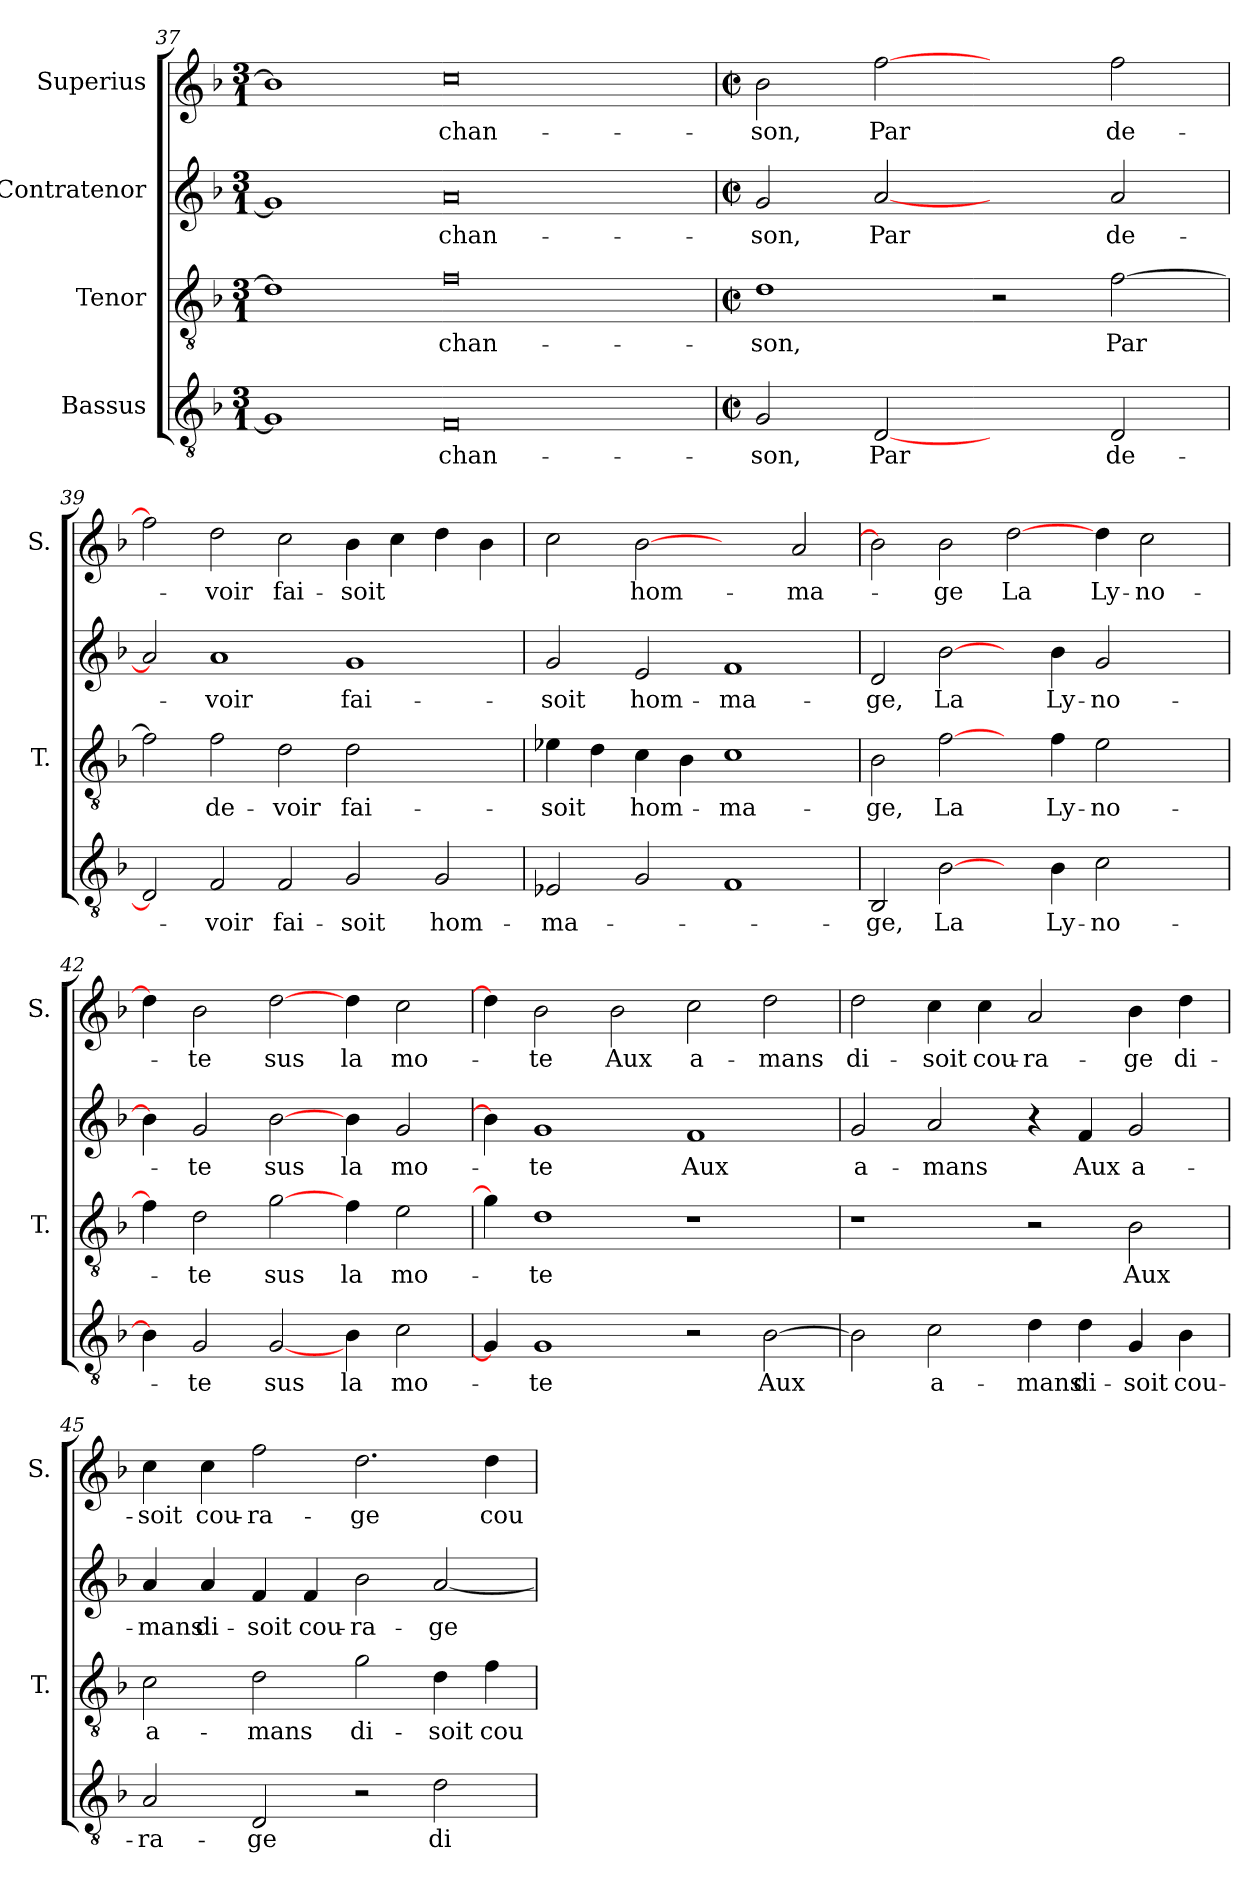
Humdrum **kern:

**kern	**text	**kern	**text	**kern	**text	**kern	**text
*part4	*part4	*part3	*part3	*part2	*part2	*part1	*part1
*staff4	*staff4	*staff3	*staff3	*staff2	*staff2	*staff1	*staff1
*I"Bassus	*	*I"Tenor	*	*I"Contratenor	*	*I"Superius	*
*	*	*I'T.	*	*	*	*I'S.	*
*clefGv2	*	*clefGv2	*	*clefG2	*	*clefG2	*
*k[b-]	*	*k[b-]	*	*k[b-]	*	*k[b-]	*
*F:	*	*F:	*	*F:	*	*F:	*
*M3/1	*	*M3/1	*	*M3/1	*	*M3/1	*
=37	=37	=37	=37	=37	=37	=37	=37
1G/]	.	1d\]	.	1g/]	.	1b-\]	.
0F/	chan-	0f\	chan-	0a/	chan-	0cc\	chan-
=38	=38	=38	=38	=38	=38	=38	=38
*M2/2	*	*M2/2	*	*M2/2	*	*M2/2	*
*met(c|)	*	*met(c|)	*	*met(c|)	*	*met(c|)	*
2G/	-son,	1d\	-son,	2g/	-son,	2b-\	-son,
[2D/	Par	.	.	[2a/	Par	[2ff\	Par
2ryy	.	2r	.	2ryy	.	2ryy	.
2D/	de-	[2f\	Par	2a/	de-	2ff\	de-
=39	=39	=39	=39	=39	=39	=39	=39
2D/]	.	2f\]	.	2a/]	.	2ff\]	.
2F/	-voir	2f\	de-	1a/	-voir	2dd\	-voir
2F/	fai-	2d\	-voir	.	.	2cc\	fai-
2G/	-soit	2d\	fai-	1g/	fai-	4b-\	-soit
.	.	.	.	.	.	4cc\	.
2G/	hom-	2ryy	.	.	.	4dd\	.
.	.	.	.	.	.	4b-\	.
=40	=40	=40	=40	=40	=40	=40	=40
2E-X/	-ma-	4e-X\	-soit	2g/	-soit	2cc\	.
.	.	4d\	.	.	.	.	.
2G/	.	4c\	hom-	2e/	hom-	[2b-\	hom-
.	.	4B-\	.	.	.	.	.
1F/	.	1c\	-ma-	1f/	-ma-	2ryy	.
.	.	.	.	.	.	2a/	-ma-
!!LO:LB:g=z
=41	=41	=41	=41	=41	=41	=41	=41
2BB-/	-ge,	2B-\	-ge,	2d/	-ge,	2b-\]	.
[2B-\	La	[2f\	La	[2b-\	La	2b-\	-ge
4ryy	.	4ryy	.	4ryy	.	[2dd\	La
4B-\	Ly-	4f\	Ly-	4b-\	Ly-	.	.
2c\	-no-	2e\	-no-	2g/	-no-	4dd\	Ly-
.	.	.	.	.	.	2cc\	-no-
4ryy	.	4ryy	.	4ryy	.	.	.
=42	=42	=42	=42	=42	=42	=42	=42
4B-\]	.	4f\]	.	4b-\]	.	4dd\]	.
2G/	-te	2d\	-te	2g/	-te	2b-\	-te
[2G/	sus	[2g\	sus	[2b-\	sus	[2dd\	sus
4B-\	la	4f\	la	4b-\	la	4dd\	la
2c\	mo-	2e\	mo-	2g/	mo-	2cc\	mo-
=43	=43	=43	=43	=43	=43	=43	=43
4G/]	.	4g\]	.	4b-\]	.	4dd\]	.
1G/	-te	1d\	-te	1g/	-te	2b-\	-te
.	.	.	.	.	.	2b-\	Aux
2r	.	1r	.	1f/	Aux	2cc\	a-
[2B-\	Aux	.	.	.	.	2dd\	-mans
=44	=44	=44	=44	=44	=44	=44	=44
2B-\]	.	1r	.	2g/	a-	2dd\	di-
2c\	a-	.	.	2a/	-mans	4cc\	-soit
.	.	.	.	.	.	4cc\	cou-
4d\	-mans	2r	.	4r	.	2a/	-ra-
4d\	di-	.	.	4f/	Aux	.	.
4G/	-soit	2B-\	Aux	2g/	a-	4b-\	-ge
4B-\	cou-	.	.	.	.	4dd\	di-
=45	=45	=45	=45	=45	=45	=45	=45
2A/	-ra-	2c\	a-	4a/	-mans	4cc\	-soit
.	.	.	.	4a/	di-	4cc\	cou-
2D/	-ge	2d\	-mans	4f/	-soit	2ff\	-ra-
.	.	.	.	4f/	cou-	.	.
2r	.	2g\	di-	2b-\	-ra-	2.dd\	-ge
2d\	di-	4d\	-soit	[2a/	-ge	.	.
.	.	4f\	cou-	.	.	4dd\	cou-
=	=	=	=	=	=	=	=
*-	*-	*-	*-	*-	*-	*-	*-
